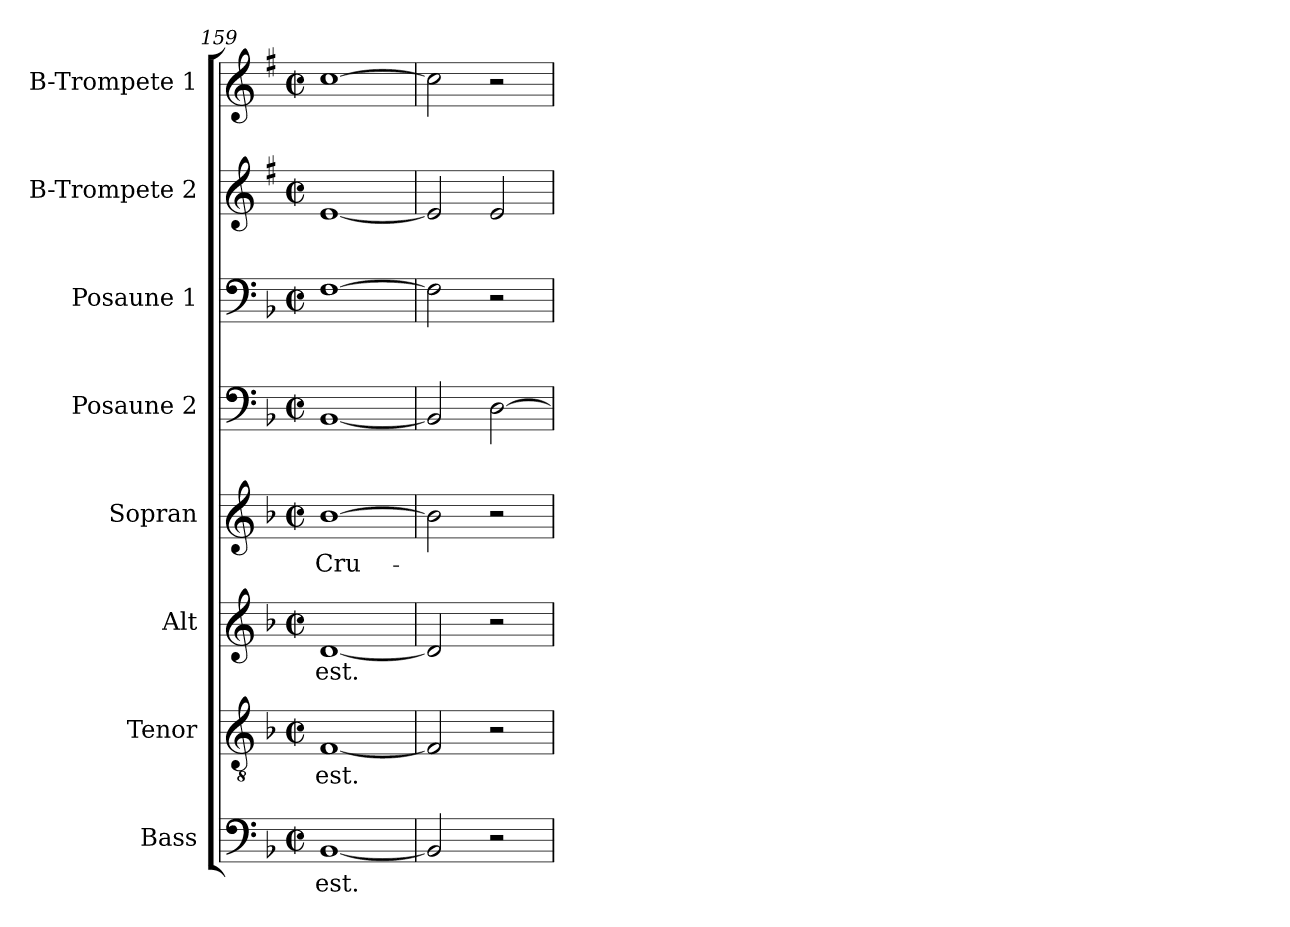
**kern	**text	**kern	**text	**kern	**text	**kern	**text	**kern	**kern	**kern	**kern
*part8	*part8	*part7	*part7	*part6	*part6	*part5	*part5	*part4	*part3	*part2	*part1
*staff8	*staff8	*staff7	*staff7	*staff6	*staff6	*staff5	*staff5	*staff4	*staff3	*staff2	*staff1
*I"Bass	*	*I"Tenor	*	*I"Alt	*	*I"Sopran	*	*I"Posaune 2	*I"Posaune 1	*I"B-Trompete 2	*I"B-Trompete 1
*I'B.	*	*I'T.	*	*I'A.	*	*I'S.	*	*I'Pos. 2	*I'Pos. 1	*I'B Trp. 2	*I'B Trp. 1
*clefF4	*	*clefGv2	*	*clefG2	*	*clefG2	*	*clefF4	*clefF4	*clefG2	*clefG2
*	*	*	*	*	*	*	*	*	*	*ITrd1c2	*ITrd1c2
*k[b-]	*	*k[b-]	*	*k[b-]	*	*k[b-]	*	*k[b-]	*k[b-]	*k[b-]	*k[b-]
*F:	*	*F:	*	*F:	*	*F:	*	*F:	*F:	*F:	*F:
*M2/2	*	*M2/2	*	*M2/2	*	*M2/2	*	*M2/2	*M2/2	*M2/2	*M2/2
*met(c|)	*	*met(c|)	*	*met(c|)	*	*met(c|)	*	*met(c|)	*met(c|)	*met(c|)	*met(c|)
=159	=159	=159	=159	=159	=159	=159	=159	=159	=159	=159	=159
!	!LO:LY:b	!	!LO:LY:b	!	!LO:LY:b	!	!LO:LY:b	!	!	!	!
[1BB-	est.	[1F	est.	[1d	est.	[1b-	Cru-	[1BB-	[1F	[1d	[1b-
=160	=160	=160	=160	=160	=160	=160	=160	=160	=160	=160	=160
2BB-/]	.	2F/]	.	2d/]	.	2b-\]	.	2BB-/]	2F\]	2d/]	2b-\]
2r	.	2r	.	2r	.	2r	.	[2D\	2r	2d/	2rcc
=	=	=	=	=	=	=	=	=	=	=	=
*-	*-	*-	*-	*-	*-	*-	*-	*-	*-	*-	*-
